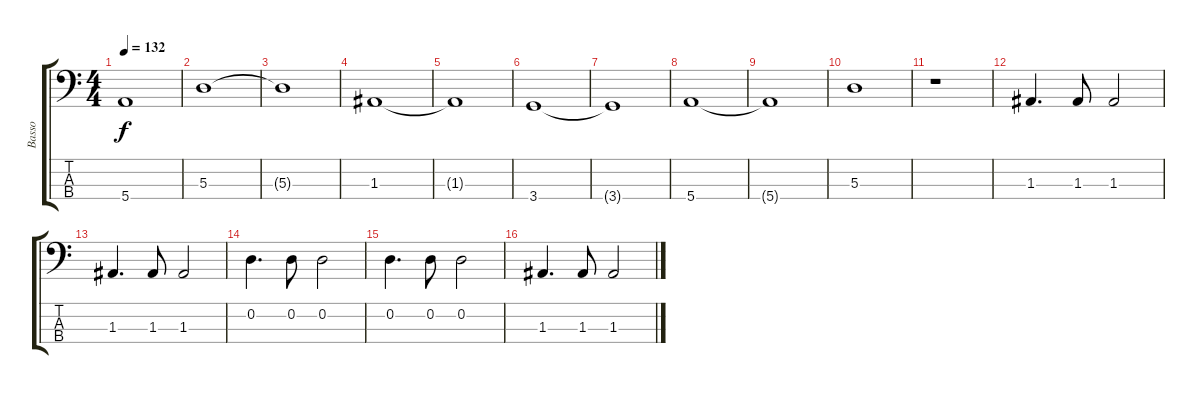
\track ("Basso" "Basso") {instrument electricbassfinger}
\staff {score tabs}
\tuning (G2 D2 A1 E1) {hide}
\ts (4 4)
\tempo 132
\clef f4
\ks c
5.4{t}.1{dy f} |
5.3.1 |
5.3{t}.1 |
1.3.1 |
1.3{t}.1 |
3.4.1 |
3.4{t}.1 |
5.4.1 |
5.4{t}.1 |
5.3.1 |
r.1 |
1.3.4{d} 1.3.8 1.3.2 |
1.3.4{d} 1.3.8 1.3.2 |
0.2.4{d} 0.2.8 0.2.2 |
0.2.4{d} 0.2.8 0.2.2 |
1.3.4{d} 1.3.8 1.3.2
